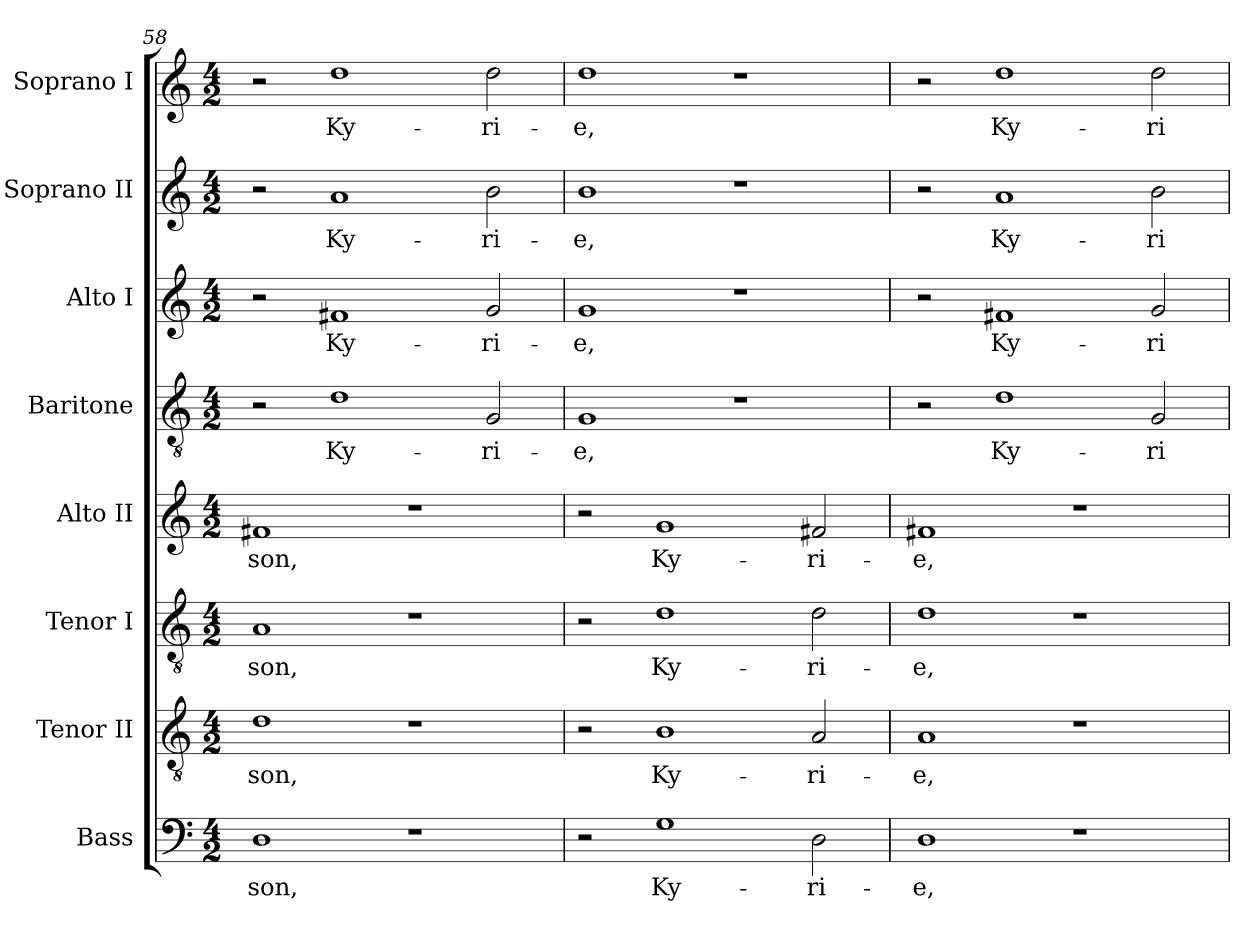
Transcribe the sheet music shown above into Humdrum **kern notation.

**kern	**text	**kern	**text	**kern	**text	**kern	**text	**kern	**text	**kern	**text	**kern	**text	**kern	**text
*part8	*part8	*part7	*part7	*part6	*part6	*part5	*part5	*part4	*part4	*part3	*part3	*part2	*part2	*part1	*part1
*staff8	*staff8	*staff7	*staff7	*staff6	*staff6	*staff5	*staff5	*staff4	*staff4	*staff3	*staff3	*staff2	*staff2	*staff1	*staff1
*I"Bass	*	*I"Tenor II	*	*I"Tenor I	*	*I"Alto II	*	*I"Baritone	*	*I"Alto I	*	*I"Soprano II	*	*I"Soprano I	*
*clefF4	*	*clefGv2	*	*clefGv2	*	*clefG2	*	*clefGv2	*	*clefG2	*	*clefG2	*	*clefG2	*
*ITrd7c12	*	*ITrd7c12	*	*ITrd7c12	*	*	*	*ITrd7c12	*	*	*	*	*	*	*
*k[]	*	*k[]	*	*k[]	*	*k[]	*	*k[]	*	*k[]	*	*k[]	*	*k[]	*
*C:	*	*C:	*	*C:	*	*C:	*	*C:	*	*C:	*	*C:	*	*C:	*
*M4/2	*	*M4/2	*	*M4/2	*	*M4/2	*	*M4/2	*	*M4/2	*	*M4/2	*	*M4/2	*
=58	=58	=58	=58	=58	=58	=58	=58	=58	=58	=58	=58	=58	=58	=58	=58
!	!LO:LY:b:color=#000000	!	!	!	!	!	!	!	!	!	!	!	!	!	!
!	!	!	!LO:LY:b:color=#000000	!	!	!	!	!	!	!	!	!	!	!	!
!	!	!	!	!	!LO:LY:b:color=#000000	!	!	!	!	!	!	!	!	!	!
!	!	!	!	!	!	!	!LO:LY:b:color=#000000	!	!	!	!	!	!	!	!
1DDi	-son,	1Di	-son,	1AAi	-son,	1f#Xi	-son,	2r	.	2r	.	2r	.	2r	.
!	!	!	!	!	!	!	!	!	!LO:LY:b:color=#000000	!	!	!	!	!	!
!	!	!	!	!	!	!	!	!	!	!	!LO:LY:b:color=#000000	!	!	!	!
!	!	!	!	!	!	!	!	!	!	!	!	!	!LO:LY:b:color=#000000	!	!
!	!	!	!	!	!	!	!	!	!	!	!	!	!	!	!LO:LY:b:color=#000000
.	.	.	.	.	.	.	.	1Di	Ky-	1f#Xi	Ky-	1ai	Ky-	1ddi	Ky-
1r	.	1r	.	1r	.	1r	.	.	.	.	.	.	.	.	.
!	!	!	!	!	!	!	!	!	!LO:LY:b:color=#000000	!	!	!	!	!	!
!	!	!	!	!	!	!	!	!	!	!	!LO:LY:b:color=#000000	!	!	!	!
!	!	!	!	!	!	!	!	!	!	!	!	!	!LO:LY:b:color=#000000	!	!
!	!	!	!	!	!	!	!	!	!	!	!	!	!	!	!LO:LY:b:color=#000000
.	.	.	.	.	.	.	.	2GGi/	-ri-	2gi/	-ri-	2bi\	-ri-	2ddi\	-ri-
=59	=59	=59	=59	=59	=59	=59	=59	=59	=59	=59	=59	=59	=59	=59	=59
!	!	!	!	!	!	!	!	!	!LO:LY:b:color=#000000	!	!	!	!	!	!
!	!	!	!	!	!	!	!	!	!	!	!LO:LY:b:color=#000000	!	!	!	!
!	!	!	!	!	!	!	!	!	!	!	!	!	!LO:LY:b:color=#000000	!	!
!	!	!	!	!	!	!	!	!	!	!	!	!	!	!	!LO:LY:b:color=#000000
2r	.	2r	.	2r	.	2r	.	1GGi	-e,	1gi	-e,	1bi	-e,	1ddi	-e,
!	!LO:LY:b:color=#000000	!	!	!	!	!	!	!	!	!	!	!	!	!	!
!	!	!	!LO:LY:b:color=#000000	!	!	!	!	!	!	!	!	!	!	!	!
!	!	!	!	!	!LO:LY:b:color=#000000	!	!	!	!	!	!	!	!	!	!
!	!	!	!	!	!	!	!LO:LY:b:color=#000000	!	!	!	!	!	!	!	!
1GGi	Ky-	1BBi	Ky-	1Di	Ky-	1gi	Ky-	.	.	.	.	.	.	.	.
.	.	.	.	.	.	.	.	1r	.	1r	.	1r	.	1r	.
!	!LO:LY:b:color=#000000	!	!	!	!	!	!	!	!	!	!	!	!	!	!
!	!	!	!LO:LY:b:color=#000000	!	!	!	!	!	!	!	!	!	!	!	!
!	!	!	!	!	!LO:LY:b:color=#000000	!	!	!	!	!	!	!	!	!	!
!	!	!	!	!	!	!	!LO:LY:b:color=#000000	!	!	!	!	!	!	!	!
2DDi\	-ri-	2AAi/	-ri-	2Di\	-ri-	2f#Xi/	-ri-	.	.	.	.	.	.	.	.
=60	=60	=60	=60	=60	=60	=60	=60	=60	=60	=60	=60	=60	=60	=60	=60
!	!LO:LY:b:color=#000000	!	!	!	!	!	!	!	!	!	!	!	!	!	!
!	!	!	!LO:LY:b:color=#000000	!	!	!	!	!	!	!	!	!	!	!	!
!	!	!	!	!	!LO:LY:b:color=#000000	!	!	!	!	!	!	!	!	!	!
!	!	!	!	!	!	!	!LO:LY:b:color=#000000	!	!	!	!	!	!	!	!
1DDi	-e,	1AAi	-e,	1Di	-e,	1f#Xi	-e,	2r	.	2r	.	2r	.	2r	.
!	!	!	!	!	!	!	!	!	!LO:LY:b:color=#000000	!	!	!	!	!	!
!	!	!	!	!	!	!	!	!	!	!	!LO:LY:b:color=#000000	!	!	!	!
!	!	!	!	!	!	!	!	!	!	!	!	!	!LO:LY:b:color=#000000	!	!
!	!	!	!	!	!	!	!	!	!	!	!	!	!	!	!LO:LY:b:color=#000000
.	.	.	.	.	.	.	.	1Di	Ky-	1f#Xi	Ky-	1ai	Ky-	1ddi	Ky-
1r	.	1r	.	1r	.	1r	.	.	.	.	.	.	.	.	.
!	!	!	!	!	!	!	!	!	!LO:LY:b:color=#000000	!	!	!	!	!	!
!	!	!	!	!	!	!	!	!	!	!	!LO:LY:b:color=#000000	!	!	!	!
!	!	!	!	!	!	!	!	!	!	!	!	!	!LO:LY:b:color=#000000	!	!
!	!	!	!	!	!	!	!	!	!	!	!	!	!	!	!LO:LY:b:color=#000000
.	.	.	.	.	.	.	.	2GGi/	-ri-	2gi/	-ri-	2bi\	-ri-	2ddi\	-ri-
=	=	=	=	=	=	=	=	=	=	=	=	=	=	=	=
*-	*-	*-	*-	*-	*-	*-	*-	*-	*-	*-	*-	*-	*-	*-	*-
